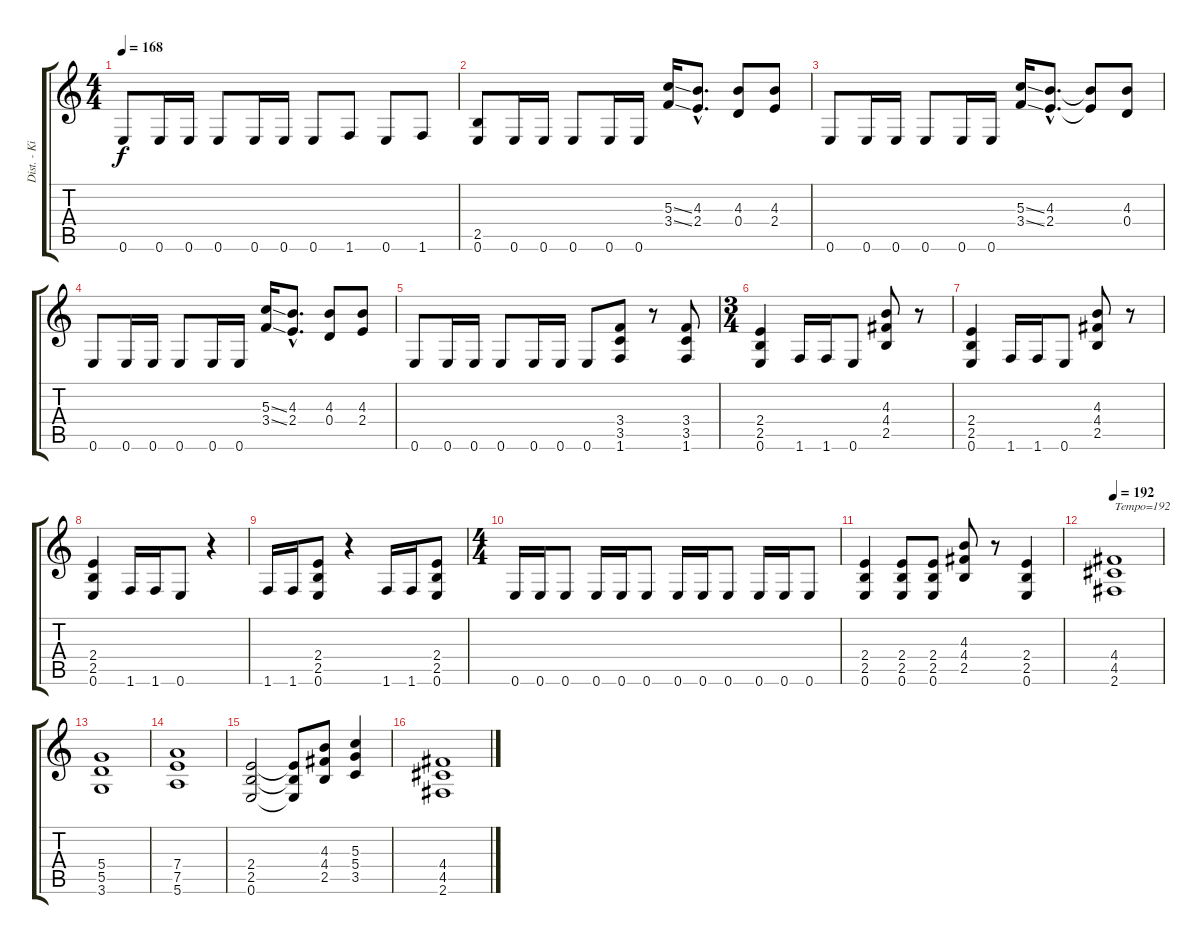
\track ("Dist. - Kirk" "Dist. - Ki") {instrument distortionguitar}
\staff {score tabs}
\tuning (E4 B3 G3 D3 A2 E2) {hide}
\ts (4 4)
\tempo 168
\clef g2
\ks c
0.6.8{dy f} 0.6.16 0.6.16 0.6.8 0.6.16 0.6.16 0.6.8 1.6.8 0.6.8 1.6.8 |
(2.5 0.6).8 0.6.16 0.6.16 0.6.8 0.6.16 0.6.16 (5.3{ss} 3.4{ss}).16 (4.3{hac} 2.4{hac}).8{d} (4.3 0.4).8 (4.3 2.4).8 |
0.6.8 0.6.16 0.6.16 0.6.8 0.6.16 0.6.16 (5.3{ss} 3.4{ss}).16 (4.3{hac} 2.4{hac}).8{d} (4.3{t} 2.4{t}).8 (4.3 0.4).8 |
0.6.8 0.6.16 0.6.16 0.6.8 0.6.16 0.6.16 (5.3{ss} 3.4{ss}).16 (4.3{hac} 2.4{hac}).8{d} (4.3 0.4).8 (4.3 2.4).8 |
0.6.8 0.6.16 0.6.16 0.6.8 0.6.16 0.6.16 0.6.8 (3.4 3.5 1.6).8 r.8 (3.4 3.5 1.6).8 |
\ts (3 4)
(2.4 2.5 0.6).4 1.6.16 1.6.16 0.6.8 (4.3 4.4 2.5).8 r.8 |
(2.4 2.5 0.6).4 1.6.16 1.6.16 0.6.8 (4.3 4.4 2.5).8 r.8 |
(2.4 2.5 0.6).4 1.6.16 1.6.16 0.6.8 r.4 |
1.6.16 1.6.16 (2.4 2.5 0.6).8 r.4 1.6.16 1.6.16 (2.4 2.5 0.6).8 |
\ts (4 4)
0.6.16 0.6.16 0.6.8 0.6.16 0.6.16 0.6.8 0.6.16 0.6.16 0.6.8 0.6.16 0.6.16 0.6.8 |
(2.4 2.5 0.6).4 (2.4 2.5 0.6).8 (2.4 2.5 0.6).8 (4.3 4.4 2.5).8 r.8 (2.4 2.5 0.6).4 |
\tempo 192
(4.4 4.5 2.6).1{txt "Tempo=192"} |
(5.4 5.5 3.6).1 |
(7.4 7.5 5.6).1 |
(2.4 2.5 0.6).2 (2.4{t} 2.5{t} 0.6{t}).8 (4.3 4.4 2.5).8 (5.3 5.4 3.5).4 |
(4.4 4.5 2.6).1
